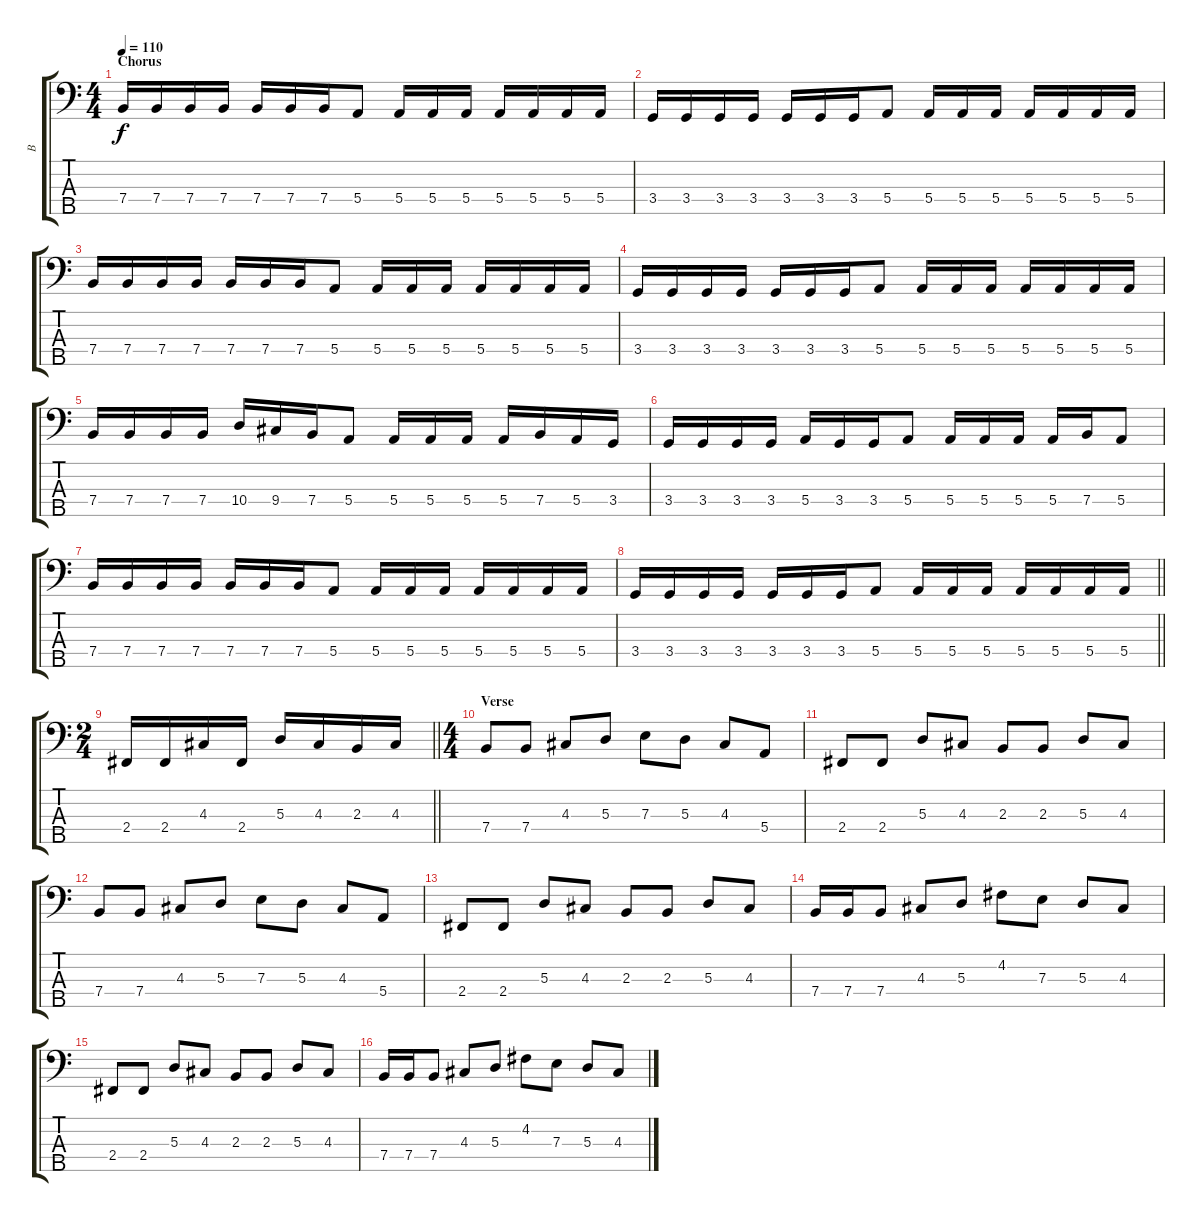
\track ("B" "B") {instrument electricbassfinger}
\staff {score tabs}
\tuning (G2 D2 A1 E1 B0) {hide}
\ts (4 4)
\section ("" "Chorus")
\tempo 110
\clef f4
\ks c
7.4.16{dy f} 7.4.16 7.4.16 7.4.16 7.4.16 7.4.16 7.4.16 5.4.8 5.4.16 5.4.16 5.4.16 5.4.16 5.4.16 5.4.16 5.4.16 |
3.4.16 3.4.16 3.4.16 3.4.16 3.4.16 3.4.16 3.4.16 5.4.8 5.4.16 5.4.16 5.4.16 5.4.16 5.4.16 5.4.16 5.4.16 |
7.4.16 7.4.16 7.4.16 7.4.16 7.4.16 7.4.16 7.4.16 5.4.8 5.4.16 5.4.16 5.4.16 5.4.16 5.4.16 5.4.16 5.4.16 |
3.4.16 3.4.16 3.4.16 3.4.16 3.4.16 3.4.16 3.4.16 5.4.8 5.4.16 5.4.16 5.4.16 5.4.16 5.4.16 5.4.16 5.4.16 |
7.4.16 7.4.16 7.4.16 7.4.16 10.4.16 9.4.16 7.4.16 5.4.8 5.4.16 5.4.16 5.4.16 5.4.16 7.4.16 5.4.16 3.4.16 |
3.4.16 3.4.16 3.4.16 3.4.16 5.4.16 3.4.16 3.4.16 5.4.8 5.4.16 5.4.16 5.4.16 5.4.16 7.4.16 5.4.8 |
7.4.16 7.4.16 7.4.16 7.4.16 7.4.16 7.4.16 7.4.16 5.4.8 5.4.16 5.4.16 5.4.16 5.4.16 5.4.16 5.4.16 5.4.16 |
\barLineRight lightlight
3.4.16 3.4.16 3.4.16 3.4.16 3.4.16 3.4.16 3.4.16 5.4.8 5.4.16 5.4.16 5.4.16 5.4.16 5.4.16 5.4.16 5.4.16 |
\ts (2 4)
\section ("" "")
\barLineRight lightlight
2.4.16 2.4.16 4.3.16 2.4.16 5.3.16 4.3.16 2.3.16 4.3.16 |
\ts (4 4)
\section ("" "Verse")
7.4.8 7.4.8 4.3.8 5.3.8 7.3.8 5.3.8 4.3.8 5.4.8 |
2.4.8 2.4.8 5.3.8 4.3.8 2.3.8 2.3.8 5.3.8 4.3.8 |
7.4.8 7.4.8 4.3.8 5.3.8 7.3.8 5.3.8 4.3.8 5.4.8 |
2.4.8 2.4.8 5.3.8 4.3.8 2.3.8 2.3.8 5.3.8 4.3.8 |
7.4.16 7.4.16 7.4.8 4.3.8 5.3.8 4.2.8 7.3.8 5.3.8 4.3.8 |
2.4.8 2.4.8 5.3.8 4.3.8 2.3.8 2.3.8 5.3.8 4.3.8 |
7.4.16 7.4.16 7.4.8 4.3.8 5.3.8 4.2.8 7.3.8 5.3.8 4.3.8
